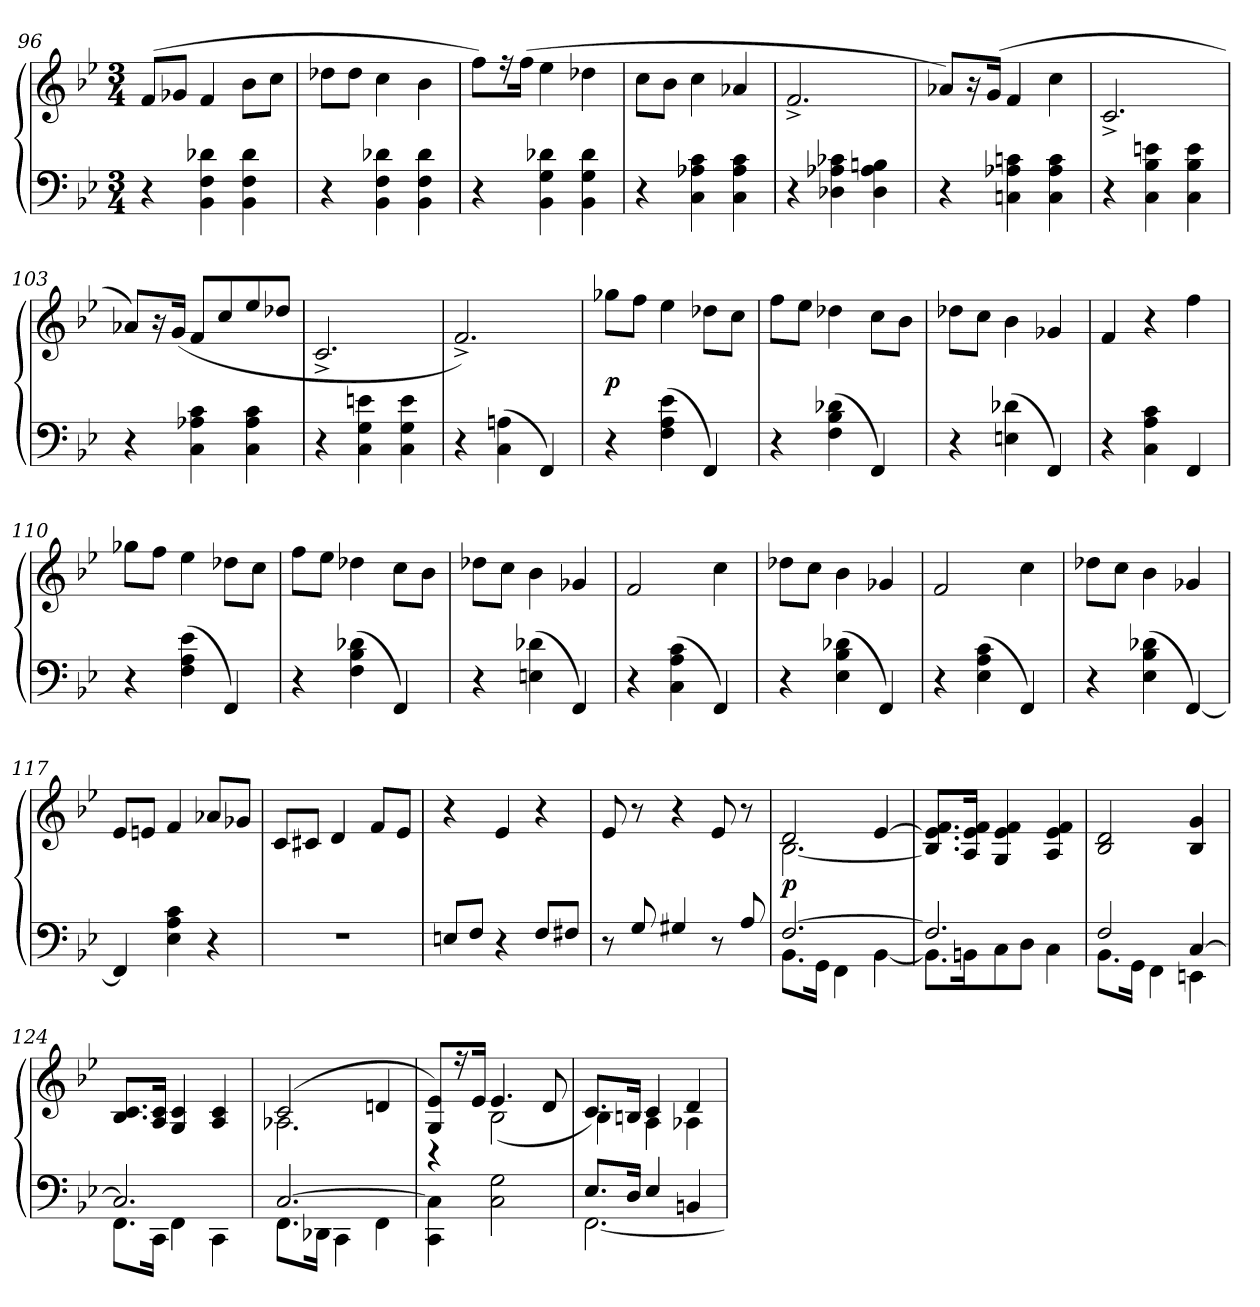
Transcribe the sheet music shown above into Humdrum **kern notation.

**kern	**kern	**dynam
*part1	*part1	*part1
*staff2	*staff1	*staff1/2
*clefF4	*clefG2	*
*k[b-e-]	*k[b-e-]	*
*M3/4	*M3/4	*
=96	=96	=96
4r	(8f/L	.
.	8g-X/J	.
4BB-\ 4F\ 4d-X\	4f/	.
4BB-\ 4F\ 4d-\	8b-\L	.
.	8cc\J	.
=97	=97	=97
4r	8dd-X\L	.
.	8dd-\J	.
4BB-\ 4F\ 4d-X\	4cc\	.
4BB-\ 4F\ 4d-\	4b-\	.
=98	=98	=98
4r	8ff\L)	.
.	16r	.
.	(16ff\Jk	.
4BB-\ 4G\ 4d-X\	4ee-\	.
4BB-\ 4G\ 4d-\	4dd-X\	.
=99	=99	=99
4r	8cc\L	.
.	8b-\J	.
4C\ 4A-X\ 4c\	4cc\	.
4C\ 4A-\ 4c\	4a-X/	.
=100	=100	=100
4r	2.f^/	.
4D-X\ 4A-X\ 4c-X\	.	.
4D-\ 4A-\ 4Bn\	.	.
=101	=101	=101
4r	8a-X/L)	.
.	16r	.
.	(16g/Jk	.
4Cn\ 4A-X\ 4cn\	4f/	.
4C\ 4A-\ 4c\	4cc\	.
=102	=102	=102
4r	2.c^/	.
4C\ 4B-\ 4en\	.	.
4C\ 4B-\ 4e\	.	.
=103	=103	=103
4r	8a-X/L)	.
.	16r	.
.	(16g/Jk	.
4C\ 4A-X\ 4c\	8f/L	.
.	8cc/	.
4C\ 4A-\ 4c\	8ee-/	.
.	8dd-X/J	.
=104	=104	=104
4r	2.c^/	.
4C\ 4G\ 4en\	.	.
4C\ 4G\ 4e\	.	.
=105	=105	=105
4r	2.f^/)	.
(4C\ 4An\	.	.
4FF/)	.	.
=106	=106	=106
4r	8gg-X\L	p
.	8ff\J	.
(4F\ 4A\ 4e-\	4ee-\	.
4FF/)	8dd-X\L	.
.	8cc\J	.
=107	=107	=107
4r	8ff\L	.
.	8ee-\J	.
(4F\ 4B-\ 4d-X\	4dd-X\	.
4FF/)	8cc\L	.
.	8b-\J	.
=108	=108	=108
4r	8dd-X\L	.
.	8cc\J	.
(4En\ 4d-X\	4b-\	.
4FF/)	4g-X/	.
=109	=109	=109
4r	4f/	.
4C\ 4A\ 4c\	4r	.
4FF/	4ff\	.
=110	=110	=110
4r	8gg-X\L	.
.	8ff\J	.
(4F\ 4A\ 4e-\	4ee-\	.
4FF/)	8dd-X\L	.
.	8cc\J	.
=111	=111	=111
4r	8ff\L	.
.	8ee-\J	.
(4F\ 4B-\ 4d-X\	4dd-X\	.
4FF/)	8cc\L	.
.	8b-\J	.
=112	=112	=112
4r	8dd-X\L	.
.	8cc\J	.
(4En\ 4d-X\	4b-\	.
4FF/)	4g-X/	.
=113	=113	=113
4r	2f/	.
(4C\ 4A\ 4c\	.	.
4FF/)	4cc\	.
=114	=114	=114
4r	8dd-X\L	.
.	8cc\J	.
(4E-\ 4B-\ 4d-X\	4b-\	.
4FF/)	4g-X/	.
=115	=115	=115
4r	2f/	.
(4E-\ 4A\ 4c\	.	.
4FF/)	4cc\	.
=116	=116	=116
4r	8dd-X\L	.
.	8cc\J	.
(4E-\ 4B-\ 4d-X\	4b-\	.
[4FF/)	4g-X/	.
=117	=117	=117
4FF/]	8e-/L	.
.	8en/J	.
4E-\ 4A\ 4c\	4f/	.
4r	8a-X/L	.
.	8g-X/J	.
=118	=118	=118
2.r	8c/L	.
.	8c#X/J	.
.	4d/	.
.	8f/L	.
.	8e-/J	.
=119	=119	=119
8En/L	4r	.
8F/J	.	.
4r	4e-/	.
8F/L	4r	.
8F#X/J	.	.
=120	=120	=120
8r	8e-/	.
8G/	8r	.
4G#X/	4r	.
8r	8e-/	.
8A/	8r	.
=121	=121	=121
*^	*^	*
[2.F/	8.BB-\L	2d/	[2.B-\	p
.	16GG\Jk	.	.	.
.	4FF\	.	.	.
.	[4BB-\	[4e-/	.	.
*	*	*v	*v	*
=122	=122	=122	=122
2.F/]	8.BB-\L]	8.B-]/ 8.e-]/ 8.f/L	.
.	16BBn\K	16A/ 16e-/ 16f/Jk	.
.	8C\	4G/ 4e-/ 4f/	.
.	8D\J	.	.
.	4C\	4A/ 4e-/ 4f/	.
=123	=123	=123	=123
2F/	8.BB-\L	2B-/ 2d/	.
.	16GG\Jk	.	.
.	4FF\	.	.
[4C/	4EEn\	4B-/ 4g/	.
=124	=124	=124	=124
2.C/]	8.FF\L	8.B-/ 8.c/L	.
.	16CC\Jk	16A/ 16c/Jk	.
.	4FF\	4G/ 4c/	.
.	4CC\	4A/ 4c/	.
=125	=125	=125	=125
*	*	*^	*
[2.C/	8.FF\L	(2c/	2.A-X\	.
.	16DD-X\Jk	.	.	.
.	4CC\	.	.	.
.	4FF\	4dn/	.	.
*v	*v	*	*	*
=126	=126	=126	=126
4CC\ 4C]\	8G/ 8e-/L)	4r	.
.	16r	.	.
.	16e-/Jk	.	.
2C\ 2G\	4.e-/	(2B-\	.
.	8d/	.	.
=127	=127	=127	=127
*^	*	*	*
8.E-/L	[2.FF\	8.c/L)	4B-\	.
16D/Jk	.	16Bn/Jk	.	.
4E-/	.	4c/	4A\	.
4BBn/	.	4d/	4A-X\	.
*v	*v	*	*	*
*	*v	*v	*
=	=	=
*-	*-	*-
